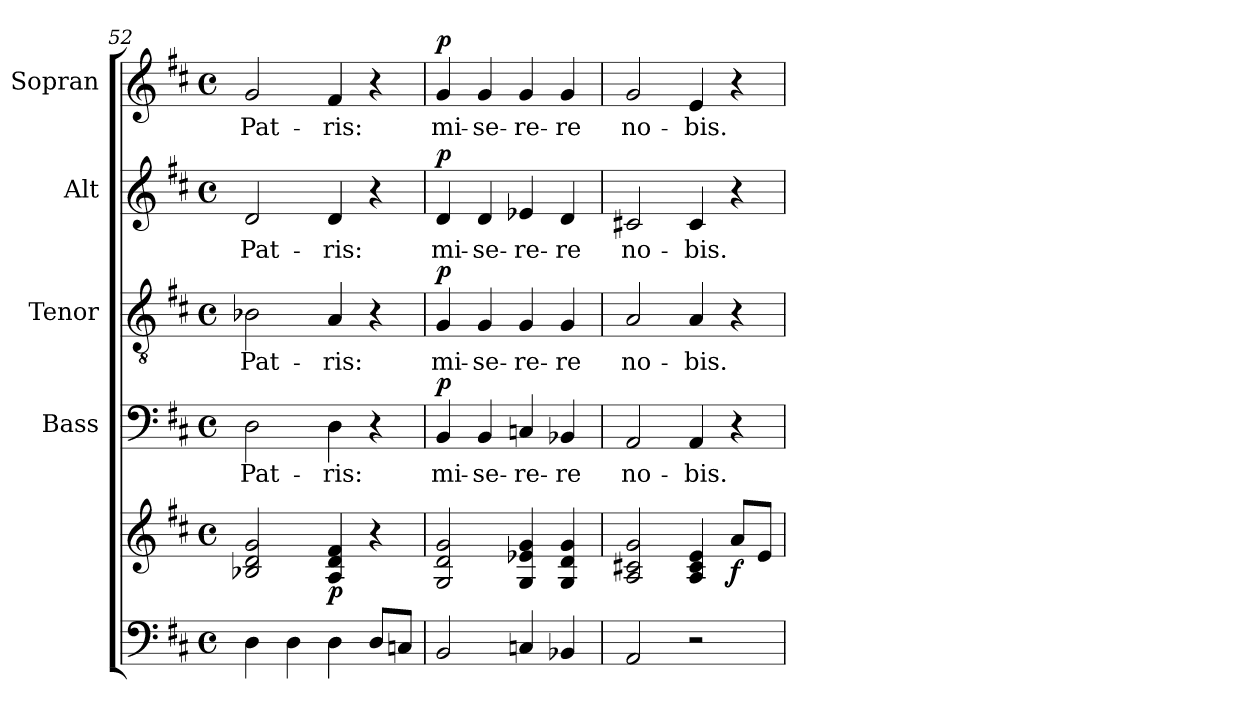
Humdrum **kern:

**kern	**kern	**dynam	**kern	**text	**dynam	**kern	**text	**dynam	**kern	**text	**dynam	**kern	**text	**dynam
*part5	*part5	*part5	*part4	*part4	*part4	*part3	*part3	*part3	*part2	*part2	*part2	*part1	*part1	*part1
*staff6	*staff5	*staff5/6	*staff4	*staff4	*staff4	*staff3	*staff3	*staff3	*staff2	*staff2	*staff2	*staff1	*staff1	*staff1
*	*	*	*I"Bass	*	*	*I"Tenor	*	*	*I"Alt	*	*	*I"Sopran	*	*
*	*	*	*I'B.	*	*	*I'T.	*	*	*I'A.	*	*	*I'S.	*	*
*clefF4	*clefG2	*	*clefF4	*	*	*clefGv2	*	*	*clefG2	*	*	*clefG2	*	*
*k[f#c#]	*k[f#c#]	*	*k[f#c#]	*	*	*k[f#c#]	*	*	*k[f#c#]	*	*	*k[f#c#]	*	*
*D:	*D:	*	*D:	*	*	*D:	*	*	*D:	*	*	*D:	*	*
*M4/4	*M4/4	*	*M4/4	*	*	*M4/4	*	*	*M4/4	*	*	*M4/4	*	*
*met(c)	*met(c)	*	*met(c)	*	*	*met(c)	*	*	*met(c)	*	*	*met(c)	*	*
=52	=52	=52	=52	=52	=52	=52	=52	=52	=52	=52	=52	=52	=52	=52
!	!	!	!	!LO:LY:b	!	!	!LO:LY:b	!	!	!LO:LY:b	!	!	!LO:LY:b	!
4D\	2B-X/ 2d/ 2g/	.	2D\	Pat-	.	2B-X\	Pat-	.	2d/	Pat-	.	2g/	Pat-	.
4D\	.	.	.	.	.	.	.	.	.	.	.	.	.	.
!	!	!LO:DY:b	!	!LO:LY:b	!	!	!LO:LY:b	!	!	!LO:LY:b	!	!	!LO:LY:b	!
4D\	4A/ 4d/ 4f#/	p	4D\	-ris:	.	4A/	-ris:	.	4d/	-ris:	.	4f#/	-ris:	.
8D/L	4r	.	4r	.	.	4r	.	.	4r	.	.	4r	.	.
8Cn/J	.	.	.	.	.	.	.	.	.	.	.	.	.	.
!!LO:PB:g=z
=53	=53	=53	=53	=53	=53	=53	=53	=53	=53	=53	=53	=53	=53	=53
!	!	!	!	!LO:LY:b	!LO:DY:a	!	!LO:LY:b	!LO:DY:a	!	!LO:LY:b	!LO:DY:a	!	!LO:LY:b	!LO:DY:a
2BB/	2G/ 2d/ 2g/	.	4BB/	mi-	p	4G/	mi-	p	4d/	mi-	p	4g/	mi-	p
!	!	!	!	!LO:LY:b	!	!	!LO:LY:b	!	!	!LO:LY:b	!	!	!LO:LY:b	!
.	.	.	4BB/	-se-	.	4G/	-se-	.	4d/	-se-	.	4g/	-se-	.
!	!	!	!	!LO:LY:b	!	!	!LO:LY:b	!	!	!LO:LY:b	!	!	!LO:LY:b	!
4Cn/	4G/ 4e-X/ 4g/	.	4Cn/	-re-	.	4G/	-re-	.	4e-X/	-re-	.	4g/	-re-	.
!	!	!	!	!LO:LY:b	!	!	!LO:LY:b	!	!	!LO:LY:b	!	!	!LO:LY:b	!
4BB-X/	4G/ 4d/ 4g/	.	4BB-X/	-re	.	4G/	-re	.	4d/	-re	.	4g/	-re	.
=54	=54	=54	=54	=54	=54	=54	=54	=54	=54	=54	=54	=54	=54	=54
!	!	!	!	!LO:LY:b	!	!	!LO:LY:b	!	!	!LO:LY:b	!	!	!LO:LY:b	!
2AA/	2A/ 2c#X/ 2g/	.	2AA/	no-	.	2A/	no-	.	2c#X/	no-	.	2g/	no-	.
!	!	!	!	!LO:LY:b	!	!	!LO:LY:b	!	!	!LO:LY:b	!	!	!LO:LY:b	!
2r	4A/ 4c#/ 4e/	.	4AA/	-bis.	.	4A/	-bis.	.	4c#/	-bis.	.	4e/	-bis.	.
!	!	!LO:DY:b	!	!	!	!	!	!	!	!	!	!	!	!
.	8a/L	f	4r	.	.	4r	.	.	4r	.	.	4r	.	.
.	8e/J	.	.	.	.	.	.	.	.	.	.	.	.	.
=	=	=	=	=	=	=	=	=	=	=	=	=	=	=
*-	*-	*-	*-	*-	*-	*-	*-	*-	*-	*-	*-	*-	*-	*-
